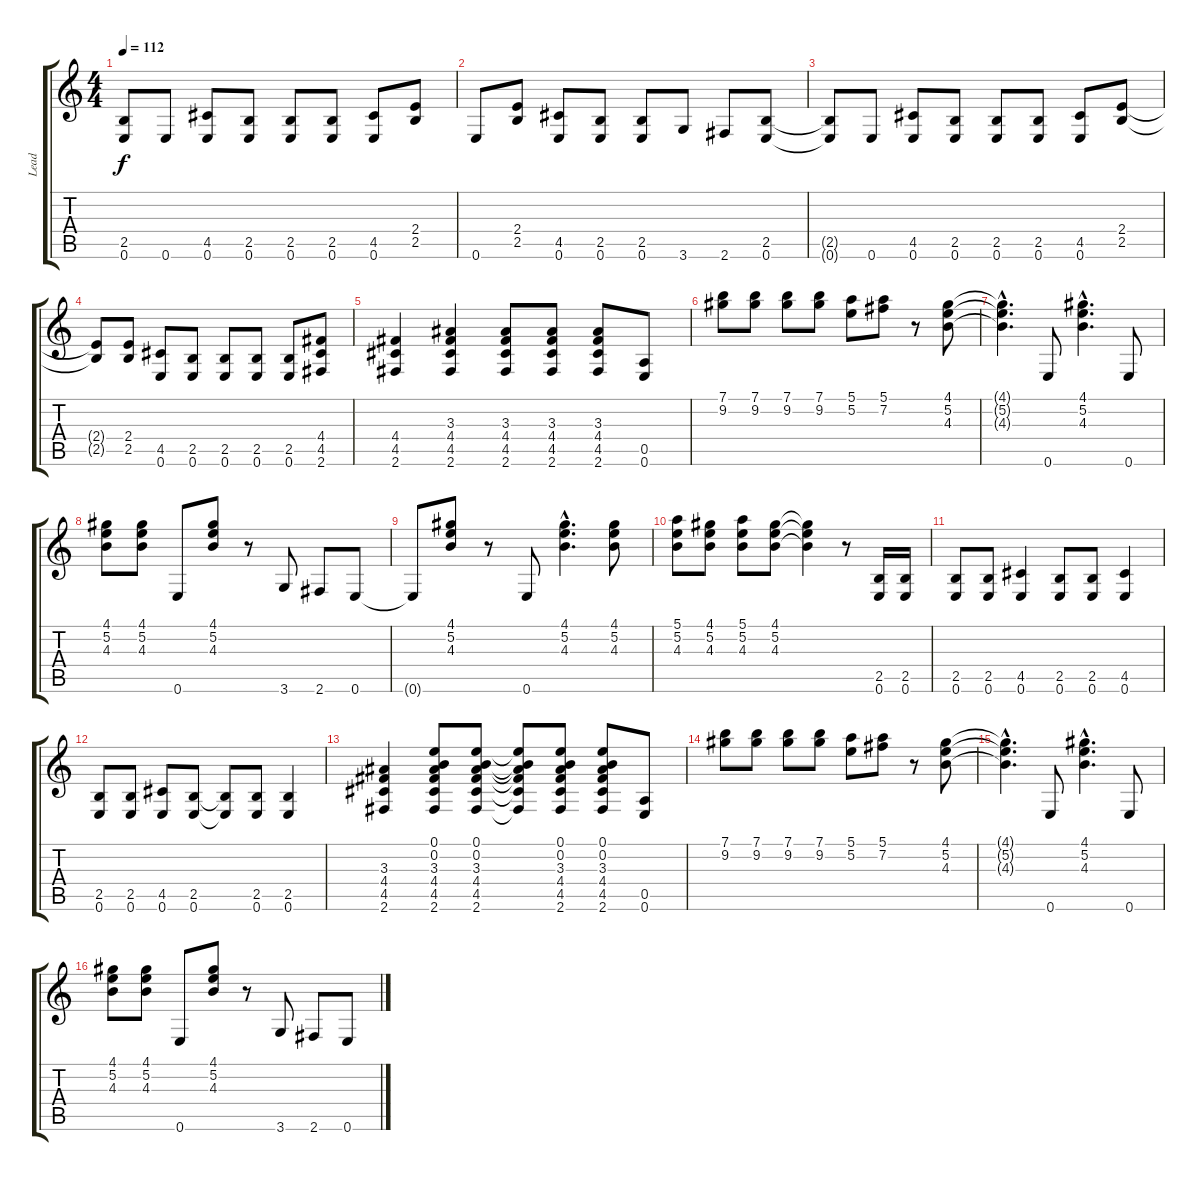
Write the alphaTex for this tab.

\track ("Lead" "Lead") {instrument distortionguitar}
\staff {score tabs}
\tuning (E4 B3 G3 D3 A2 E2) {hide}
\ts (4 4)
\tempo 112
\clef g2
\ks c
(2.5{t} 0.6{t}).8{dy f} 0.6.8 (4.5 0.6).8 (2.5 0.6).8 (2.5 0.6).8 (2.5 0.6).8 (4.5 0.6).8 (2.4 2.5).8 |
0.6.8 (2.4 2.5).8 (4.5 0.6).8 (2.5 0.6).8 (2.5 0.6).8 3.6.8 2.6.8 (2.5 0.6).8 |
(2.5{t} 0.6{t}).8 0.6.8 (4.5 0.6).8 (2.5 0.6).8 (2.5 0.6).8 (2.5 0.6).8 (4.5 0.6).8 (2.4 2.5).8 |
(2.4{t} 2.5{t}).8 (2.4 2.5).8 (4.5 0.6).8 (2.5 0.6).8 (2.5 0.6).8 (2.5 0.6).8 (2.5 0.6).8 (4.4 4.5 2.6).8 |
(4.4 4.5 2.6).4 (3.3 4.4 4.5 2.6).4 (3.3 4.4 4.5 2.6).8 (3.3 4.4 4.5 2.6).8 (3.3 4.4 4.5 2.6).8 (0.5 0.6).8 |
(7.1 9.2).8 (7.1 9.2).8 (7.1 9.2).8 (7.1 9.2).8 (5.1 5.2).8 (5.1 7.2).8 r.8 (4.1 5.2 4.3).8 |
(4.1{hac t} 5.2{hac t} 4.3{hac t}).4{d} 0.6.8 (4.1{hac} 5.2{hac} 4.3{hac}).4{d} 0.6.8 |
(4.1 5.2 4.3).8 (4.1 5.2 4.3).8 0.6.8 (4.1 5.2 4.3).8 r.8 3.6.8 2.6.8 0.6.8 |
0.6{t}.8 (4.1 5.2 4.3).8 r.8 0.6.8 (4.1{hac} 5.2{hac} 4.3{hac}).4{d} (4.1 5.2 4.3).8 |
(5.1 5.2 4.3).8 (4.1 5.2 4.3).8 (5.1 5.2 4.3).8 (4.1 5.2 4.3).8 (4.1{t} 5.2{t} 4.3{t}).4 r.8 (2.5 0.6).16 (2.5 0.6).16 |
(2.5 0.6).8 (2.5 0.6).8 (4.5 0.6).4 (2.5 0.6).8 (2.5 0.6).8 (4.5 0.6).4 |
(2.5 0.6).8 (2.5 0.6).8 (4.5 0.6).8 (2.5 0.6).8 (2.5{t} 0.6{t}).8 (2.5 0.6).8 (2.5 0.6).4 |
(3.3 4.4 4.5 2.6).4 (0.1 0.2 3.3 4.4 4.5 2.6).8 (0.1 0.2 3.3 4.4 4.5 2.6).8 (0.1{t} 0.2{t} 3.3{t} 4.4{t} 4.5{t} 2.6{t}).8 (0.1 0.2 3.3 4.4 4.5 2.6).8 (0.1 0.2 3.3 4.4 4.5 2.6).8 (0.5 0.6).8 |
(7.1 9.2).8 (7.1 9.2).8 (7.1 9.2).8 (7.1 9.2).8 (5.1 5.2).8 (5.1 7.2).8 r.8 (4.1 5.2 4.3).8 |
(4.1{hac t} 5.2{hac t} 4.3{hac t}).4{d} 0.6.8 (4.1{hac} 5.2{hac} 4.3{hac}).4{d} 0.6.8 |
(4.1 5.2 4.3).8 (4.1 5.2 4.3).8 0.6.8 (4.1 5.2 4.3).8 r.8 3.6.8 2.6.8 0.6.8
